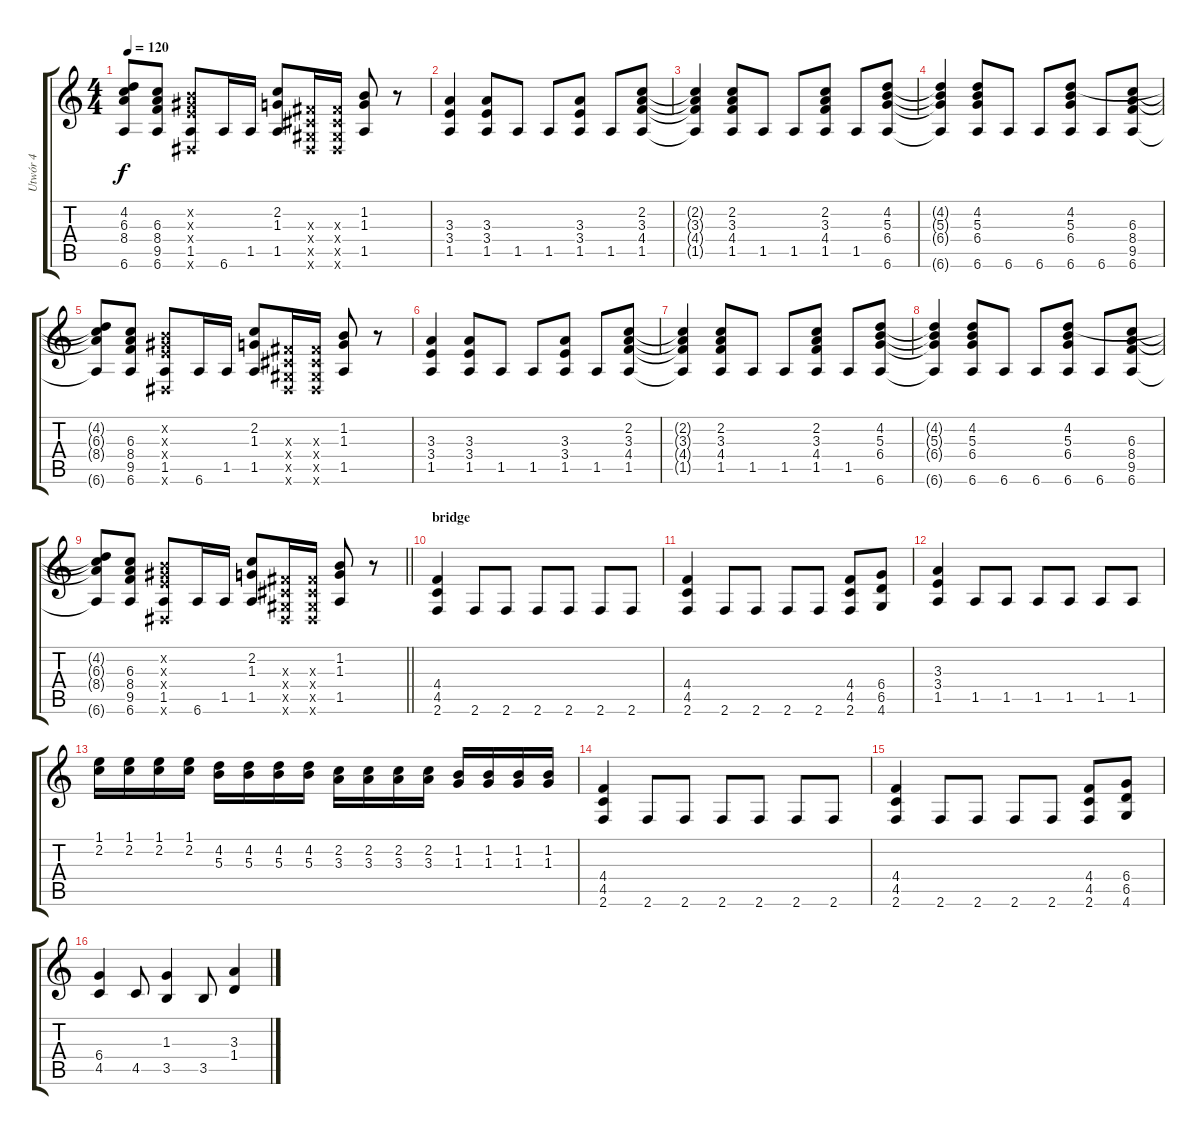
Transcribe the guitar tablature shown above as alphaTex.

\track ("Utwór 4" "Utwór 4") {instrument overdrivenguitar}
\staff {score tabs}
\tuning (Eb4 Bb3 Gb3 Db3 Ab2 Eb2) {hide}
\ts (4 4)
\tempo 120
\clef g2
\ks c
(4.2{t} 6.3{t} 8.4{t} 6.6{t}).8{dy f} (6.3 8.4 9.5 6.6).8 (1.2{x} 2.3{x} 3.4{x} 1.5 0.6{x}).8 6.6.16 1.5.16 (2.2 1.3 1.5).8 (0.3{x} 0.4{x} 0.5{x} 0.6{x}).16 (0.3{x} 0.4{x} 0.5{x} 0.6{x}).16 (1.2 1.3 1.5).8 r.8 |
(3.3 3.4 1.5).4 (3.3 3.4 1.5).8 1.5.8 1.5.8 (3.3 3.4 1.5).8 1.5.8 (2.2 3.3 4.4 1.5).8 |
(2.2{t} 3.3{t} 4.4{t} 1.5{t}).4 (2.2 3.3 4.4 1.5).8 1.5.8 1.5.8 (2.2 3.3 4.4 1.5).8 1.5.8 (4.2 5.3 6.4 6.6).8 |
(4.2{t} 5.3{t} 6.4{t} 6.6{t}).4 (4.2 5.3 6.4 6.6).8 6.6.8 6.6.8 (4.2 5.3 6.4 6.6).8 6.6.8 (6.3 8.4 9.5 6.6).8 |
(4.2{t} 6.3{t} 8.4{t} 6.6{t}).8 (6.3 8.4 9.5 6.6).8 (1.2{x} 2.3{x} 3.4{x} 1.5 0.6{x}).8 6.6.16 1.5.16 (2.2 1.3 1.5).8 (0.3{x} 0.4{x} 0.5{x} 0.6{x}).16 (0.3{x} 0.4{x} 0.5{x} 0.6{x}).16 (1.2 1.3 1.5).8 r.8 |
(3.3 3.4 1.5).4 (3.3 3.4 1.5).8 1.5.8 1.5.8 (3.3 3.4 1.5).8 1.5.8 (2.2 3.3 4.4 1.5).8 |
(2.2{t} 3.3{t} 4.4{t} 1.5{t}).4 (2.2 3.3 4.4 1.5).8 1.5.8 1.5.8 (2.2 3.3 4.4 1.5).8 1.5.8 (4.2 5.3 6.4 6.6).8 |
(4.2{t} 5.3{t} 6.4{t} 6.6{t}).4 (4.2 5.3 6.4 6.6).8 6.6.8 6.6.8 (4.2 5.3 6.4 6.6).8 6.6.8 (6.3 8.4 9.5 6.6).8 |
\barLineRight lightlight
(4.2{t} 6.3{t} 8.4{t} 6.6{t}).8 (6.3 8.4 9.5 6.6).8 (1.2{x} 2.3{x} 3.4{x} 1.5 0.6{x}).8 6.6.16 1.5.16 (2.2 1.3 1.5).8 (0.3{x} 0.4{x} 0.5{x} 0.6{x}).16 (0.3{x} 0.4{x} 0.5{x} 0.6{x}).16 (1.2 1.3 1.5).8 r.8 |
\section ("" "bridge")
(4.4 4.5 2.6).4 2.6.8 2.6.8 2.6.8 2.6.8 2.6.8 2.6.8 |
(4.4 4.5 2.6).4 2.6.8 2.6.8 2.6.8 2.6.8 (4.4 4.5 2.6).8 (6.4 6.5 4.6).8 |
(3.3 3.4 1.5).4 1.5.8 1.5.8 1.5.8 1.5.8 1.5.8 1.5.8 |
(1.1 2.2).16 (1.1 2.2).16 (1.1 2.2).16 (1.1 2.2).16 (4.2 5.3).16 (4.2 5.3).16 (4.2 5.3).16 (4.2 5.3).16 (2.2 3.3).16 (2.2 3.3).16 (2.2 3.3).16 (2.2 3.3).16 (1.2 1.3).16 (1.2 1.3).16 (1.2 1.3).16 (1.2 1.3).16 |
(4.4 4.5 2.6).4 2.6.8 2.6.8 2.6.8 2.6.8 2.6.8 2.6.8 |
(4.4 4.5 2.6).4 2.6.8 2.6.8 2.6.8 2.6.8 (4.4 4.5 2.6).8 (6.4 6.5 4.6).8 |
(6.4 4.5).4 4.5.8 (1.3 3.5).4 3.5.8 (3.3 1.4).4
